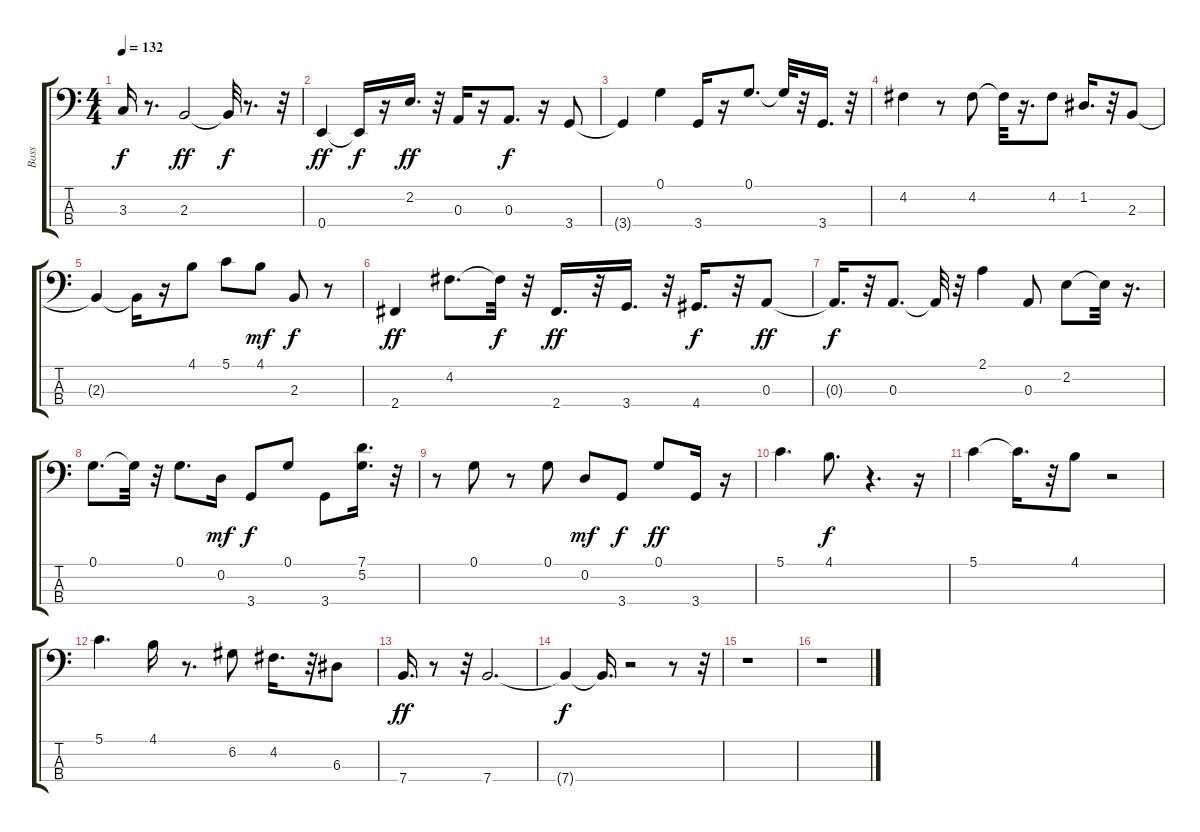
\track ("Bass" "Bass") {instrument acousticbass}
\staff {score tabs}
\tuning (G2 D2 A1 E1) {hide}
\ts (4 4)
\tempo 132
\clef f4
\ks c
3.3.16{dy f} r.8{d} 2.3.2{dy ff} 2.3{t}.32{dy f} r.8{d} r.32 |
0.4.4{dy ff} 0.4{t}.16{dy f} r.16 2.2.16{d dy ff} r.32 0.3.16 r.16 0.3.8{d dy f} r.16 3.4.8 |
3.4{t}.4 0.1.4 3.4.16 r.16 0.1.8{d} 0.1{t}.32 r.32 3.4.16{d} r.32 |
4.2.4 r.8 4.2.8 4.2{t}.32 r.16{d} 4.2.8 1.2.16{d} r.32 2.3.8 |
2.3{t}.4 2.3{t}.16 r.16 4.1.8 5.1.8 4.1.8{dy mf} 2.3.8{dy f} r.8 |
2.4.4{dy ff} 4.2.8{d} 4.2{t}.32{dy f} r.32 2.4.16{d dy ff} r.32 3.4.16{d} r.32 4.4.16{d dy f} r.32 0.3.8{dy ff} |
0.3{t}.16{d dy f} r.32 0.3.8{d} 0.3{t}.32 r.32 2.1.4 0.3.8 2.2.8 2.2{t}.32 r.16{d} |
0.1.8{d} 0.1{t}.32 r.32 0.1.8{d} 0.2.16{dy mf} 3.4.8{dy f} 0.1.8 3.4.8 (7.1 5.2).16{d} r.32 |
r.8 0.1.8 r.8 0.1.8 0.2.8{dy mf} 3.4.8{dy f} 0.1.8{dy ff} 3.4.16 r.16 |
5.1.4{d} 4.1.8{d dy f} r.4{d} r.16 |
5.1.4 5.1{t}.16{d} r.32 4.1.8 r.2 |
5.1.4{d} 4.1.16 r.8{d} 6.2.8 4.2.16{d} r.32 6.3.8 |
7.4.16{d dy ff} r.8 r.32 7.4.2{d} |
7.4{t}.4{dy f} 7.4{t}.16{d} r.2 r.8 r.32 |
r.1 |
r.1
